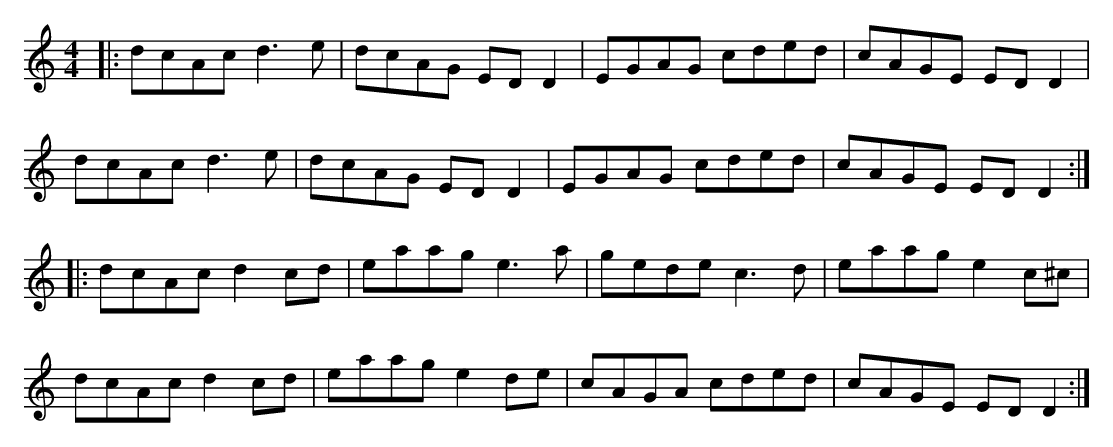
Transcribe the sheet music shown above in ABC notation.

X:1
M:4/4
K:Ddor
|:dcAc d3e|dcAG ED D2|EGAG cded|cAGE EDD2|
dcAc d3e|dcAG EDD2|EGAG cded|cAGE EDD2:|
|:dcAc d2 cd|eaag e3a|gede c3d|eaag e2 c^c|
dcAc d2 cd|eaag e2 de|cAGA cded|cAGE ED D2:|
